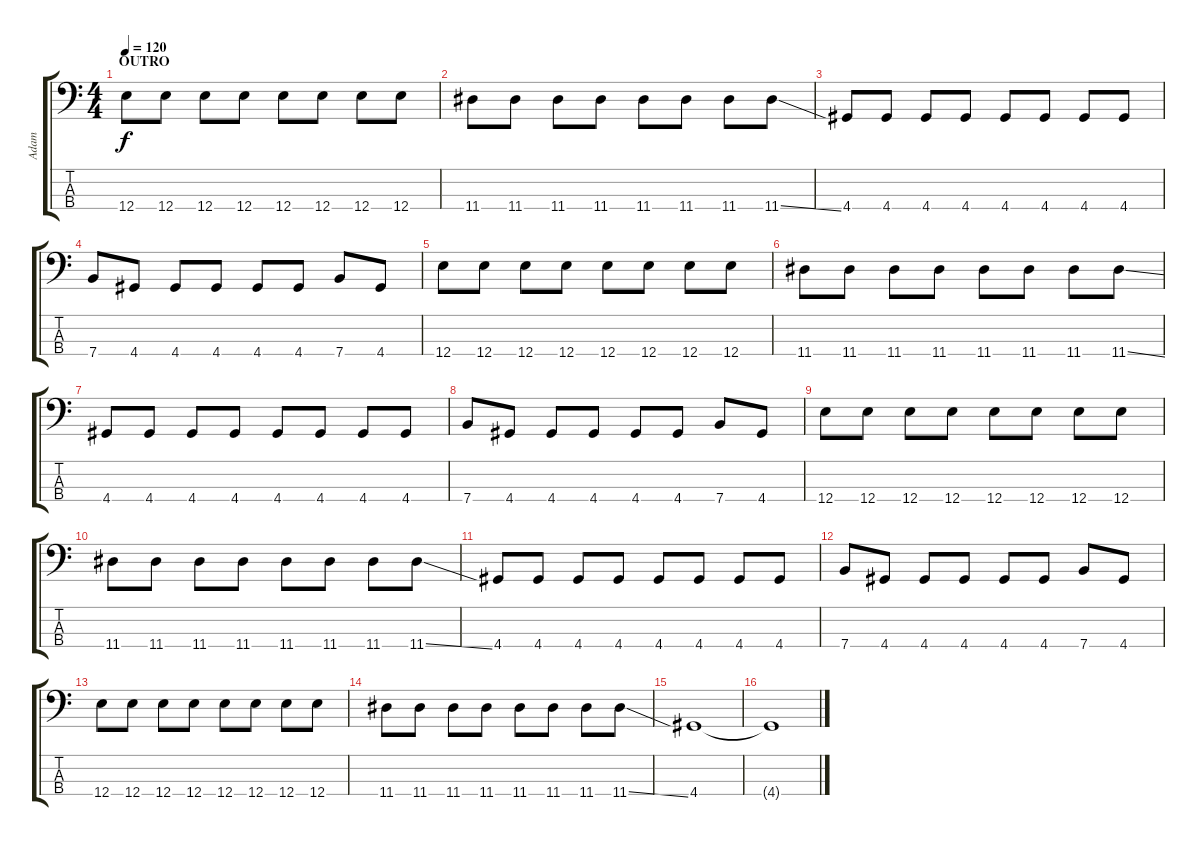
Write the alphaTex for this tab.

\track ("Adam" "Adam") {instrument electricbassfinger}
\staff {score tabs}
\tuning (G2 D2 A1 E1) {hide}
\ts (4 4)
\section ("" "OUTRO")
\tempo 120
\clef f4
\ks c
12.4.8{dy f} 12.4.8 12.4.8 12.4.8 12.4.8 12.4.8 12.4.8 12.4.8 |
11.4.8 11.4.8 11.4.8 11.4.8 11.4.8 11.4.8 11.4.8 11.4{ss}.8 |
4.4.8 4.4.8 4.4.8 4.4.8 4.4.8 4.4.8 4.4.8 4.4.8 |
7.4.8 4.4.8 4.4.8 4.4.8 4.4.8 4.4.8 7.4.8 4.4.8 |
12.4.8 12.4.8 12.4.8 12.4.8 12.4.8 12.4.8 12.4.8 12.4.8 |
11.4.8 11.4.8 11.4.8 11.4.8 11.4.8 11.4.8 11.4.8 11.4{ss}.8 |
4.4.8 4.4.8 4.4.8 4.4.8 4.4.8 4.4.8 4.4.8 4.4.8 |
7.4.8 4.4.8 4.4.8 4.4.8 4.4.8 4.4.8 7.4.8 4.4.8 |
12.4.8 12.4.8 12.4.8 12.4.8 12.4.8 12.4.8 12.4.8 12.4.8 |
11.4.8 11.4.8 11.4.8 11.4.8 11.4.8 11.4.8 11.4.8 11.4{ss}.8 |
4.4.8 4.4.8 4.4.8 4.4.8 4.4.8 4.4.8 4.4.8 4.4.8 |
7.4.8 4.4.8 4.4.8 4.4.8 4.4.8 4.4.8 7.4.8 4.4.8 |
12.4.8 12.4.8 12.4.8 12.4.8 12.4.8 12.4.8 12.4.8 12.4.8 |
11.4.8 11.4.8 11.4.8 11.4.8 11.4.8 11.4.8 11.4.8 11.4{ss}.8 |
4.4.1 |
4.4{t}.1
